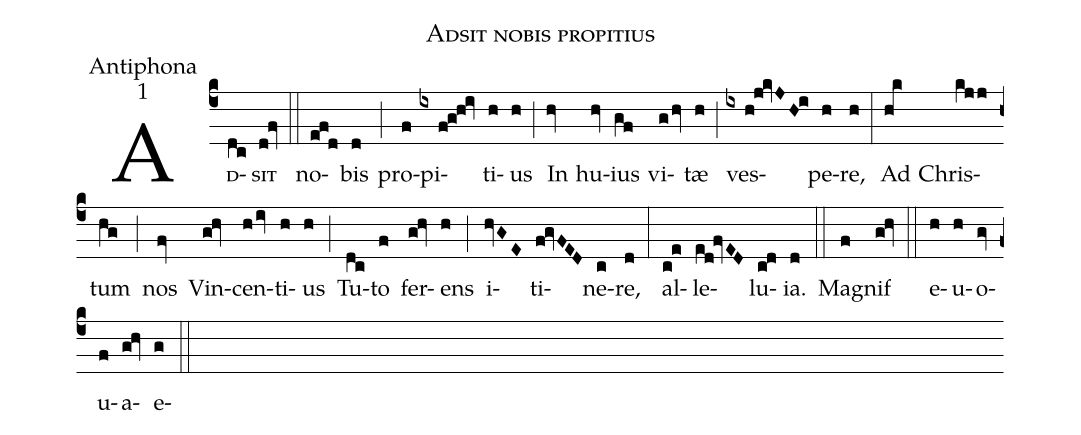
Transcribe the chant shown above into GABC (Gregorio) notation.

name:Adsit nobis propitius;
office-part:Antiphona;
mode:1;
%%
(c4)
<sc>Ad(dc)sit</sc>(d!fv) (::) no(e!f!d)bis(d) (;) pro(f)pi(ix//f!g!h!iv)ti(h)us(h) (;) In(hv) hu(hv)ius(gf) vi(ghv)tæ(h) (;) ves(ix//h!j!kvJH!i)pe(h)re,(h) (:) Ad(h@k) Chris(kV!j/j)tum(hg) (;) nos(fv) Vin(g!hv)cen(hiv)ti(h)us(h) (;) Tu(dc)to(f) fer(g!hv)ens(h) (;) i-(hvGE)ti(f!gvFED)ne(c)re,(d) (:) al(c!e)le(ed!fvED)lu(c!d)ia.(d) (::) Mag(f)nif(g!hv) (::) e(h)u(h)o(gv)u(f)a(g!hv)e(g)(::)
